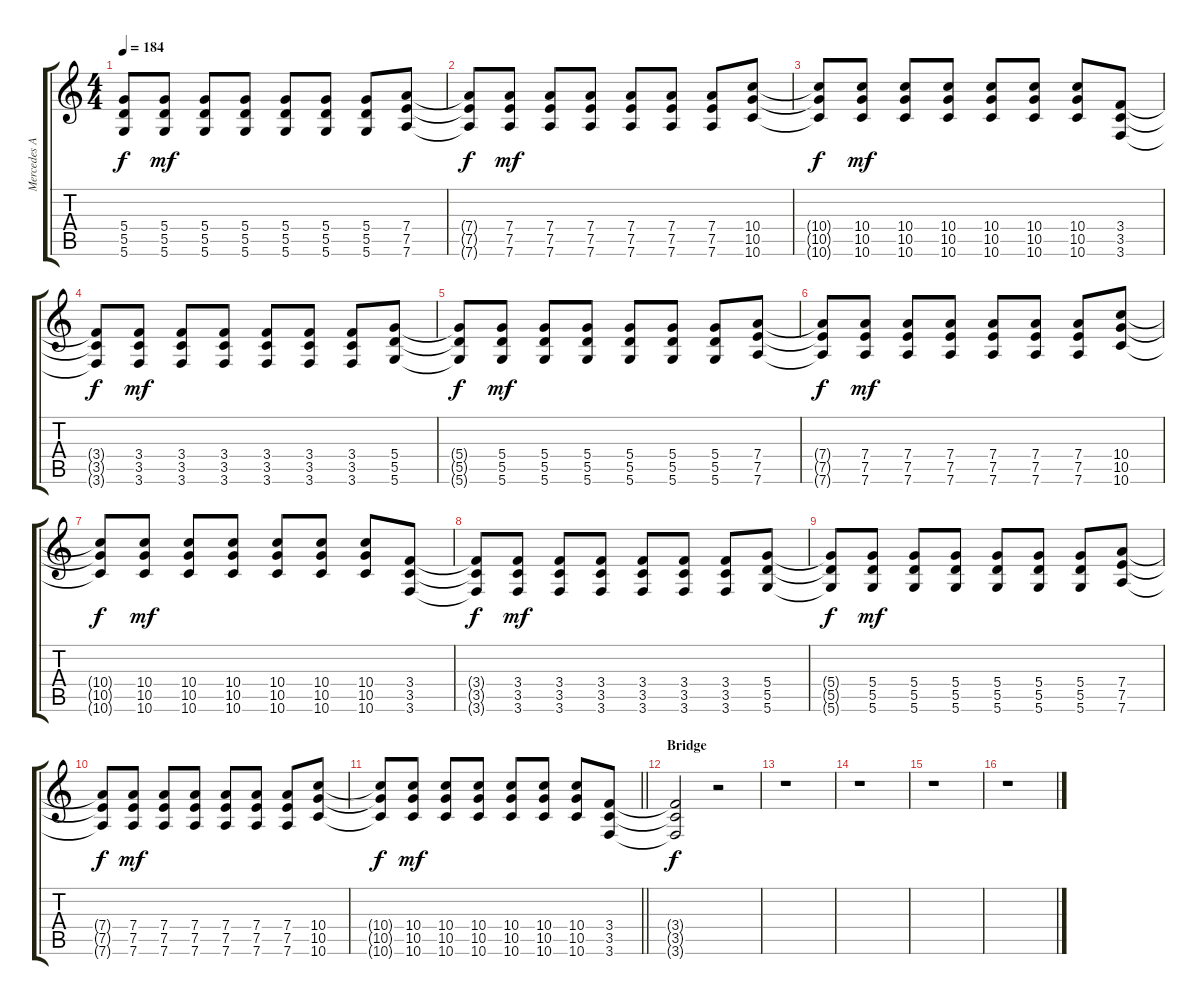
\track ("Mercedes Arn-Horn (Rhythm Guitar)" "Mercedes A") {instrument overdrivenguitar}
\staff {score tabs}
\tuning (E4 B3 G3 D3 A2 D2) {hide}
\ts (4 4)
\tempo 184
\clef g2
\ks c
(5.4{t} 5.5{t} 5.6{t}).8{dy f} (5.4 5.5 5.6).8{dy mf} (5.4 5.5 5.6).8 (5.4 5.5 5.6).8 (5.4 5.5 5.6).8 (5.4 5.5 5.6).8 (5.4 5.5 5.6).8 (7.4 7.5 7.6).8 |
(7.4{t} 7.5{t} 7.6{t}).8{dy f} (7.4 7.5 7.6).8{dy mf} (7.4 7.5 7.6).8 (7.4 7.5 7.6).8 (7.4 7.5 7.6).8 (7.4 7.5 7.6).8 (7.4 7.5 7.6).8 (10.4 10.5 10.6).8 |
(10.4{t} 10.5{t} 10.6{t}).8{dy f} (10.4 10.5 10.6).8{dy mf} (10.4 10.5 10.6).8 (10.4 10.5 10.6).8 (10.4 10.5 10.6).8 (10.4 10.5 10.6).8 (10.4 10.5 10.6).8 (3.4 3.5 3.6).8 |
(3.4{t} 3.5{t} 3.6{t}).8{dy f} (3.4 3.5 3.6).8{dy mf} (3.4 3.5 3.6).8 (3.4 3.5 3.6).8 (3.4 3.5 3.6).8 (3.4 3.5 3.6).8 (3.4 3.5 3.6).8 (5.4 5.5 5.6).8 |
(5.4{t} 5.5{t} 5.6{t}).8{dy f} (5.4 5.5 5.6).8{dy mf} (5.4 5.5 5.6).8 (5.4 5.5 5.6).8 (5.4 5.5 5.6).8 (5.4 5.5 5.6).8 (5.4 5.5 5.6).8 (7.4 7.5 7.6).8 |
(7.4{t} 7.5{t} 7.6{t}).8{dy f} (7.4 7.5 7.6).8{dy mf} (7.4 7.5 7.6).8 (7.4 7.5 7.6).8 (7.4 7.5 7.6).8 (7.4 7.5 7.6).8 (7.4 7.5 7.6).8 (10.4 10.5 10.6).8 |
(10.4{t} 10.5{t} 10.6{t}).8{dy f} (10.4 10.5 10.6).8{dy mf} (10.4 10.5 10.6).8 (10.4 10.5 10.6).8 (10.4 10.5 10.6).8 (10.4 10.5 10.6).8 (10.4 10.5 10.6).8 (3.4 3.5 3.6).8 |
(3.4{t} 3.5{t} 3.6{t}).8{dy f} (3.4 3.5 3.6).8{dy mf} (3.4 3.5 3.6).8 (3.4 3.5 3.6).8 (3.4 3.5 3.6).8 (3.4 3.5 3.6).8 (3.4 3.5 3.6).8 (5.4 5.5 5.6).8 |
(5.4{t} 5.5{t} 5.6{t}).8{dy f} (5.4 5.5 5.6).8{dy mf} (5.4 5.5 5.6).8 (5.4 5.5 5.6).8 (5.4 5.5 5.6).8 (5.4 5.5 5.6).8 (5.4 5.5 5.6).8 (7.4 7.5 7.6).8 |
(7.4{t} 7.5{t} 7.6{t}).8{dy f} (7.4 7.5 7.6).8{dy mf} (7.4 7.5 7.6).8 (7.4 7.5 7.6).8 (7.4 7.5 7.6).8 (7.4 7.5 7.6).8 (7.4 7.5 7.6).8 (10.4 10.5 10.6).8 |
\barLineRight lightlight
(10.4{t} 10.5{t} 10.6{t}).8{dy f} (10.4 10.5 10.6).8{dy mf} (10.4 10.5 10.6).8 (10.4 10.5 10.6).8 (10.4 10.5 10.6).8 (10.4 10.5 10.6).8 (10.4 10.5 10.6).8 (3.4 3.5 3.6).8 |
\section ("" "Bridge")
(3.4{t} 3.5{t} 3.6{t}).2{dy f} r.2 |
r.1 |
r.1 |
r.1 |
r.1
